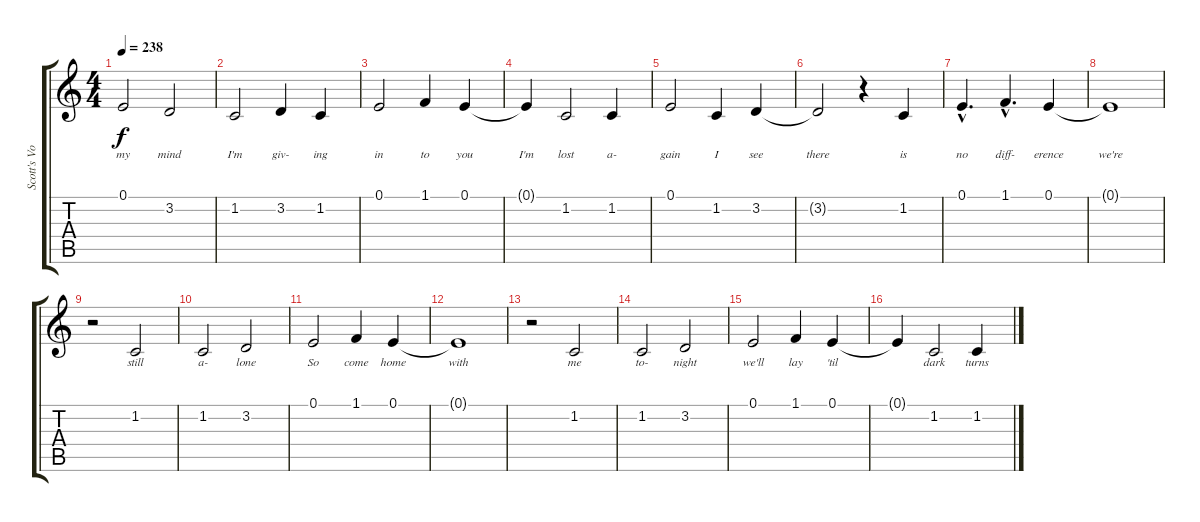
\track ("Scott's Vocals" "Scott's Vo") {instrument lead2sawtooth}
\staff {score tabs}
\tuning (E4 B3 G3 D3 A2 E2) {hide}
\ts (4 4)
\tempo 238
\clef g2
\ks c
0.1.2{lyrics (0 "my") lyrics (1 "") lyrics (2 "") lyrics (3 "") lyrics (4 "") dy f} 3.2.2{lyrics (0 "mind") lyrics (1 "") lyrics (2 "") lyrics (3 "") lyrics (4 "")} |
1.2.2{lyrics (0 "I'm") lyrics (1 "") lyrics (2 "") lyrics (3 "") lyrics (4 "")} 3.2.4{lyrics (0 "giv-") lyrics (1 "") lyrics (2 "") lyrics (3 "") lyrics (4 "")} 1.2.4{lyrics (0 "ing") lyrics (1 "") lyrics (2 "") lyrics (3 "") lyrics (4 "")} |
0.1.2{lyrics (0 "in") lyrics (1 "") lyrics (2 "") lyrics (3 "") lyrics (4 "")} 1.1.4{lyrics (0 "to") lyrics (1 "") lyrics (2 "") lyrics (3 "") lyrics (4 "")} 0.1.4{lyrics (0 "you") lyrics (1 "") lyrics (2 "") lyrics (3 "") lyrics (4 "")} |
0.1{t}.4{lyrics (0 "I'm") lyrics (1 "") lyrics (2 "") lyrics (3 "") lyrics (4 "")} 1.2.2{lyrics (0 "lost") lyrics (1 "") lyrics (2 "") lyrics (3 "") lyrics (4 "")} 1.2.4{lyrics (0 "a-") lyrics (1 "") lyrics (2 "") lyrics (3 "") lyrics (4 "")} |
0.1.2{lyrics (0 "gain") lyrics (1 "") lyrics (2 "") lyrics (3 "") lyrics (4 "")} 1.2.4{lyrics (0 "I") lyrics (1 "") lyrics (2 "") lyrics (3 "") lyrics (4 "")} 3.2.4{lyrics (0 "see") lyrics (1 "") lyrics (2 "") lyrics (3 "") lyrics (4 "")} |
3.2{t}.2{lyrics (0 "there") lyrics (1 "") lyrics (2 "") lyrics (3 "") lyrics (4 "")} r.4 1.2.4{lyrics (0 "is") lyrics (1 "") lyrics (2 "") lyrics (3 "") lyrics (4 "")} |
0.1{hac}.4{d lyrics (0 "no") lyrics (1 "") lyrics (2 "") lyrics (3 "") lyrics (4 "")} 1.1{hac}.4{d lyrics (0 "diff-") lyrics (1 "") lyrics (2 "") lyrics (3 "") lyrics (4 "")} 0.1.4{lyrics (0 "erence") lyrics (1 "") lyrics (2 "") lyrics (3 "") lyrics (4 "")} |
0.1{t}.1{lyrics (0 "we're") lyrics (1 "") lyrics (2 "") lyrics (3 "") lyrics (4 "")} |
r.2 1.2.2{lyrics (0 "still") lyrics (1 "") lyrics (2 "") lyrics (3 "") lyrics (4 "")} |
1.2.2{lyrics (0 "a-") lyrics (1 "") lyrics (2 "") lyrics (3 "") lyrics (4 "")} 3.2.2{lyrics (0 "lone") lyrics (1 "") lyrics (2 "") lyrics (3 "") lyrics (4 "")} |
0.1.2{lyrics (0 "So") lyrics (1 "") lyrics (2 "") lyrics (3 "") lyrics (4 "")} 1.1.4{lyrics (0 "come") lyrics (1 "") lyrics (2 "") lyrics (3 "") lyrics (4 "")} 0.1.4{lyrics (0 "home") lyrics (1 "") lyrics (2 "") lyrics (3 "") lyrics (4 "")} |
0.1{t}.1{lyrics (0 "with") lyrics (1 "") lyrics (2 "") lyrics (3 "") lyrics (4 "")} |
r.2 1.2.2{lyrics (0 "me") lyrics (1 "") lyrics (2 "") lyrics (3 "") lyrics (4 "")} |
1.2.2{lyrics (0 "to-") lyrics (1 "") lyrics (2 "") lyrics (3 "") lyrics (4 "")} 3.2.2{lyrics (0 "night") lyrics (1 "") lyrics (2 "") lyrics (3 "") lyrics (4 "")} |
0.1.2{lyrics (0 "we'll") lyrics (1 "") lyrics (2 "") lyrics (3 "") lyrics (4 "")} 1.1.4{lyrics (0 "lay") lyrics (1 "") lyrics (2 "") lyrics (3 "") lyrics (4 "")} 0.1.4{lyrics (0 "'til") lyrics (1 "") lyrics (2 "") lyrics (3 "") lyrics (4 "")} |
0.1{t}.4{lyrics (0 "") lyrics (1 "") lyrics (2 "") lyrics (3 "") lyrics (4 "")} 1.2.2{lyrics (0 "dark") lyrics (1 "") lyrics (2 "") lyrics (3 "") lyrics (4 "")} 1.2.4{lyrics (0 "turns") lyrics (1 "") lyrics (2 "") lyrics (3 "") lyrics (4 "")}
